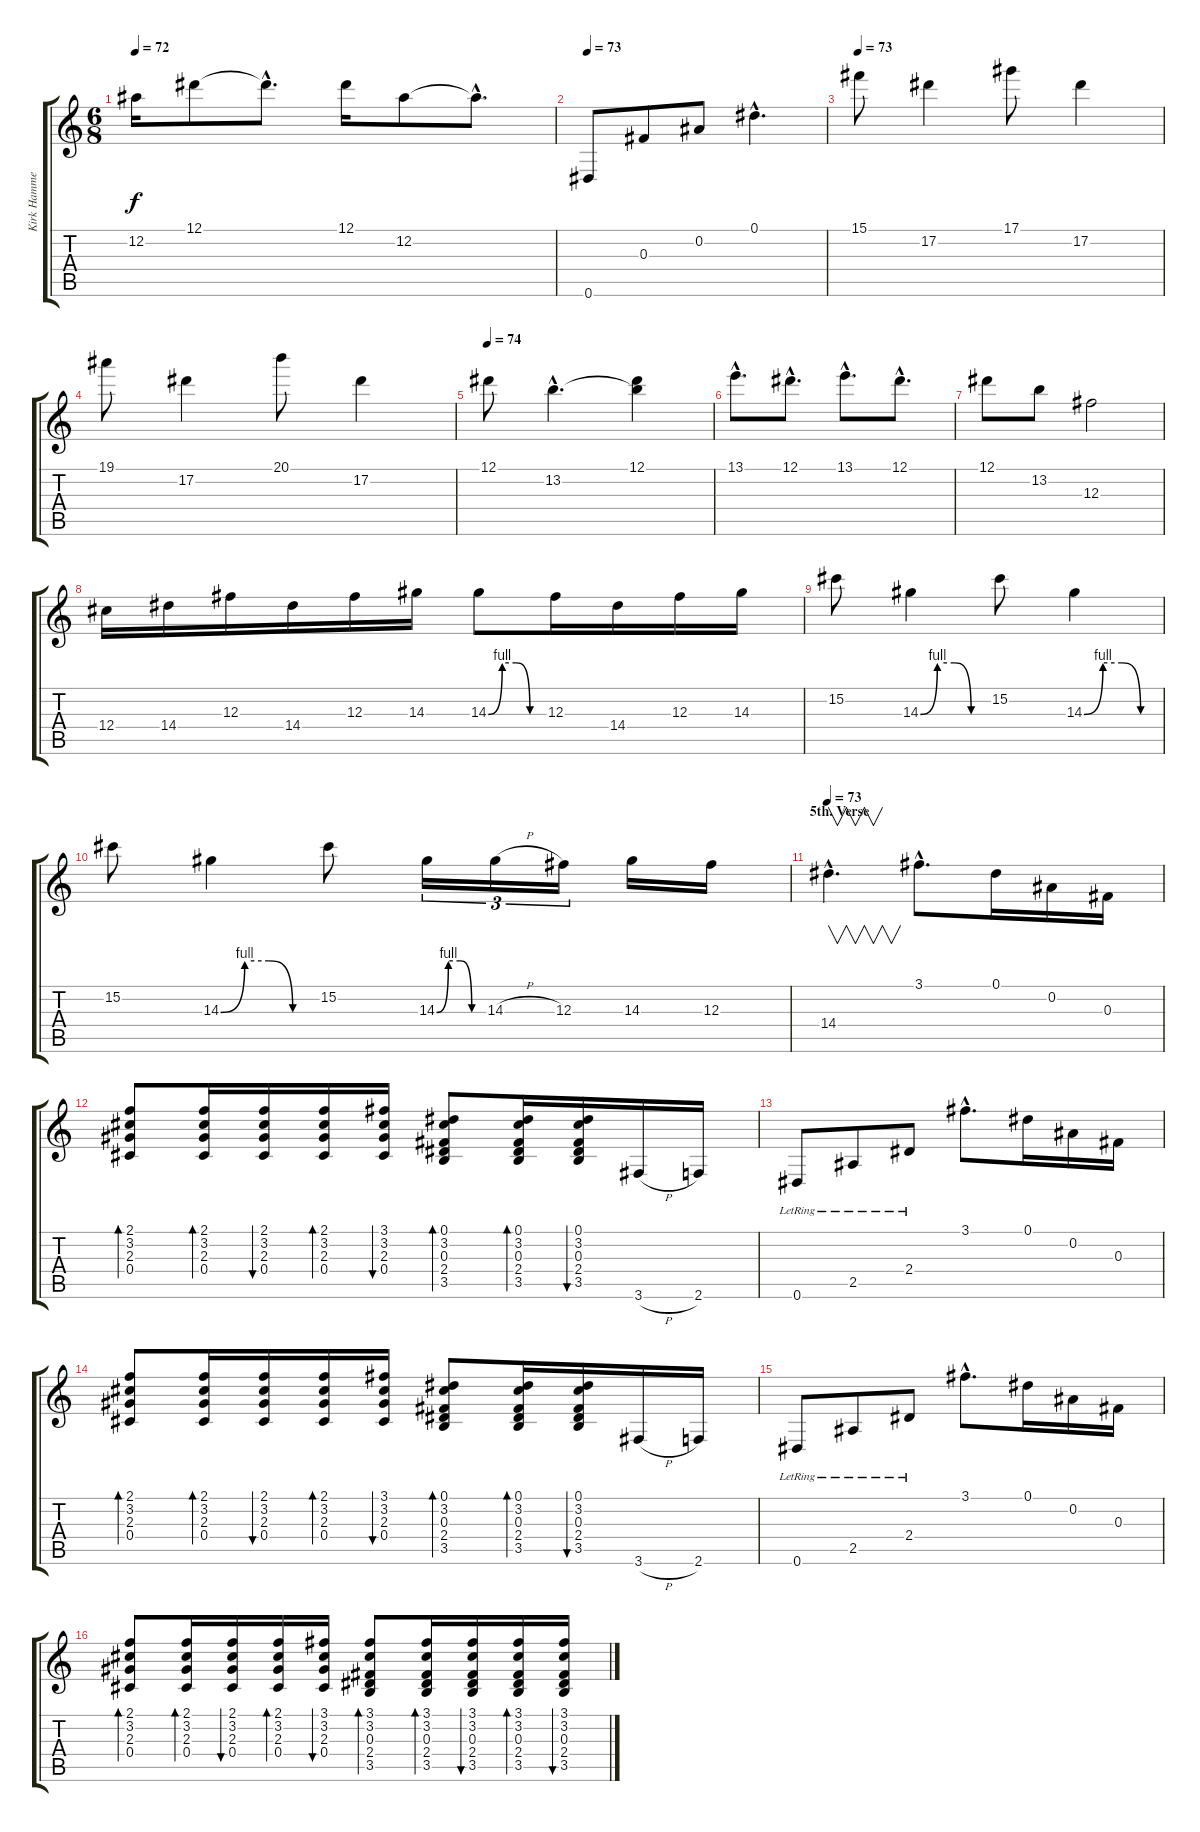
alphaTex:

\track ("Kirk Hammett (Clean Guitar)" "Kirk Hamme") {instrument electricguitarclean}
\staff {score tabs}
\tuning (Eb4 Bb3 Gb3 Db3 Ab2 Eb2) {hide}
\ts (6 8)
\tempo 72
\clef g2
\ks c
12.2.16{dy f} 12.1.8 12.1{hac t}.8{d} 12.1.16 12.2.8 12.2{hac t}.8{d} |
\tempo 73
0.6.8 0.3.8 0.2.8 0.1{hac}.4{d} |
\tempo 73
15.1.8 17.2.4 17.1.8 17.2.4 |
19.1.8 17.2.4 20.1.8 17.2.4 |
\tempo 74
12.1.8 13.2{hac}.4{d} (12.1 13.2{t}).4 |
13.1{hac}.8{d} 12.1{hac}.8{d} 13.1{hac}.8{d} 12.1{hac}.8{d} |
12.1.8 13.2.8 12.3.2 |
12.4.16 14.4.16 12.3.16 14.4.16 12.3.16 14.3.16 14.3{be (custom 0 0 15 4 30 4 45 0 60 0)}.8 12.3.16 14.4.16 12.3.16 14.3.16 |
15.2.8 14.3{be (custom 0 0 15 4 30 4 45 0 60 0)}.4 15.2.8 14.3{be (custom 0 0 15 4 30 4 45 0 60 0)}.4 |
15.2.8 14.3{be (custom 0 0 15 4 30 4 45 0 60 0)}.4 15.2.8 14.3{be (custom 0 0 15 4 30 4 45 0 60 0)}.16{tu (3 2)} 14.3{h}.16{tu (3 2)} 12.3.16{tu (3 2)} 14.3.16 12.3.16 |
\section ("" "5th. Verse")
\tempo 73
14.4{hac}.4{v d} 3.1{hac}.8{d} 0.1.16 0.2.16 0.3.16 |
(2.1 3.2 2.3 0.4).8{bd 60} (2.1 3.2 2.3 0.4).16{bd 60} (2.1 3.2 2.3 0.4).16{bu 60} (2.1 3.2 2.3 0.4).16{bd 60} (3.1 3.2 2.3 0.4).16{bu 60} (0.1 3.2 0.3 2.4 3.5).8{bd 60} (0.1 3.2 0.3 2.4 3.5).16{bd 60} (0.1 3.2 0.3 2.4 3.5).16{bu 60} 3.6{h}.16 2.6.16 |
0.6{lr}.8 2.5{lr}.8 2.4{lr}.8 3.1{hac}.8{d} 0.1.16 0.2.16 0.3.16 |
(2.1 3.2 2.3 0.4).8{bd 60} (2.1 3.2 2.3 0.4).16{bd 60} (2.1 3.2 2.3 0.4).16{bu 60} (2.1 3.2 2.3 0.4).16{bd 60} (3.1 3.2 2.3 0.4).16{bu 60} (0.1 3.2 0.3 2.4 3.5).8{bd 60} (0.1 3.2 0.3 2.4 3.5).16{bd 60} (0.1 3.2 0.3 2.4 3.5).16{bu 60} 3.6{h}.16 2.6.16 |
0.6{lr}.8 2.5{lr}.8 2.4{lr}.8 3.1{hac}.8{d} 0.1.16 0.2.16 0.3.16 |
(2.1 3.2 2.3 0.4).8{bd 60} (2.1 3.2 2.3 0.4).16{bd 60} (2.1 3.2 2.3 0.4).16{bu 60} (2.1 3.2 2.3 0.4).16{bd 60} (3.1 3.2 2.3 0.4).16{bu 60} (3.1 3.2 0.3 2.4 3.5).8{bd 60} (3.1 3.2 0.3 2.4 3.5).16{bd 60} (3.1 3.2 0.3 2.4 3.5).16{bu 60} (3.1 3.2 0.3 2.4 3.5).16{bd 60} (3.1 3.2 0.3 2.4 3.5).16{bu 60}
